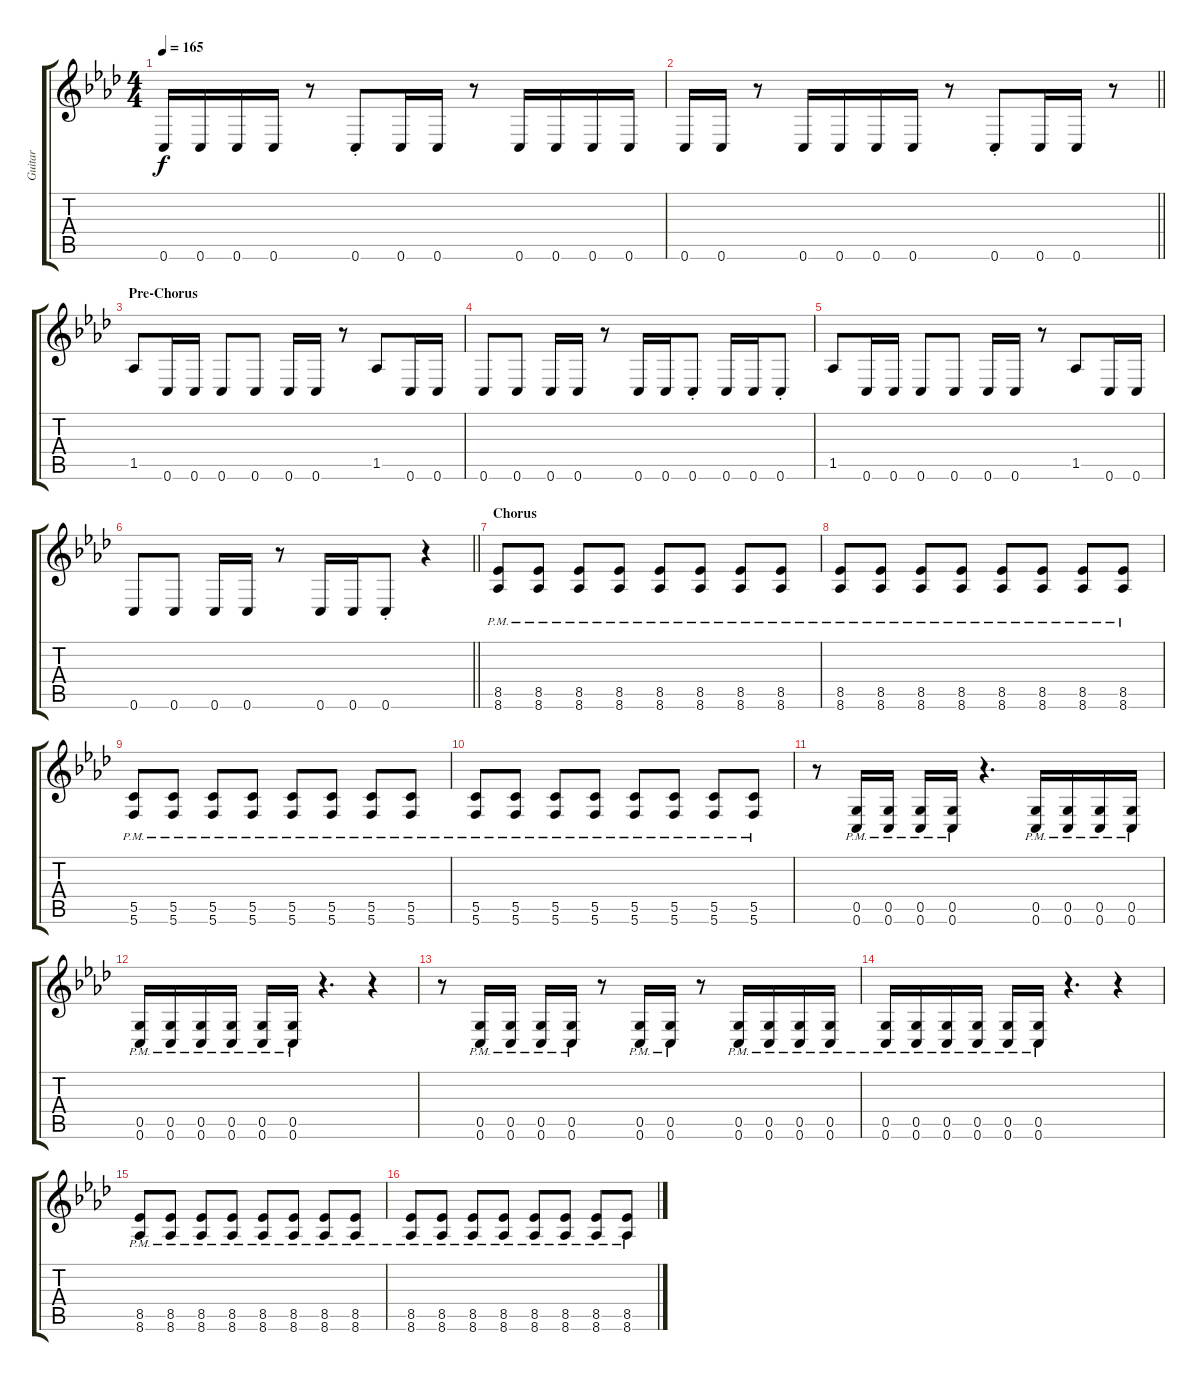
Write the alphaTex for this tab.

\track ("Guitar" "Guitar") {instrument distortionguitar}
\staff {score tabs}
\tuning (D4 A3 F3 C3 G2 C2) {hide}
\ts (4 4)
\tempo 165
\clef g2
\ks ab
0.6.16{dy f} 0.6.16 0.6.16 0.6.16 r.8 0.6{st}.8{beam merge} 0.6.16 0.6.16 r.8 0.6.16 0.6.16 0.6.16 0.6.16 |
\barLineRight lightlight
0.6.16 0.6.16 r.8 0.6.16 0.6.16 0.6.16 0.6.16 r.8 0.6{st}.8{beam merge} 0.6.16 0.6.16 r.8 |
\section ("" "Pre-Chorus")
1.5.8 0.6.16 0.6.16 0.6.8 0.6.8 0.6.16 0.6.16 r.8 1.5.8 0.6.16 0.6.16 |
0.6.8 0.6.8 0.6.16 0.6.16 r.8 0.6.16 0.6.16 0.6{st}.8 0.6.16 0.6.16 0.6{st}.8 |
1.5.8 0.6.16 0.6.16 0.6.8 0.6.8 0.6.16 0.6.16 r.8 1.5.8 0.6.16 0.6.16 |
\barLineRight lightlight
0.6.8 0.6.8 0.6.16 0.6.16 r.8 0.6.16 0.6.16 0.6{st}.8 r.4 |
\section ("" "Chorus")
(8.5{pm} 8.6).8 (8.5{pm} 8.6).8 (8.5{pm} 8.6).8 (8.5{pm} 8.6).8 (8.5{pm} 8.6).8 (8.5{pm} 8.6).8 (8.5{pm} 8.6).8 (8.5{pm} 8.6).8 |
(8.5{pm} 8.6).8 (8.5{pm} 8.6).8 (8.5{pm} 8.6).8 (8.5{pm} 8.6).8 (8.5{pm} 8.6).8 (8.5{pm} 8.6).8 (8.5{pm} 8.6).8 (8.5{pm} 8.6).8 |
(5.5{pm} 5.6).8 (5.5{pm} 5.6).8 (5.5{pm} 5.6).8 (5.5{pm} 5.6).8 (5.5{pm} 5.6).8 (5.5{pm} 5.6).8 (5.5{pm} 5.6).8 (5.5{pm} 5.6).8 |
(5.5{pm} 5.6).8 (5.5{pm} 5.6).8 (5.5{pm} 5.6).8 (5.5{pm} 5.6).8 (5.5{pm} 5.6).8 (5.5{pm} 5.6).8 (5.5{pm} 5.6).8 (5.5{pm} 5.6).8 |
r.8 (0.5{pm} 0.6).16 (0.5{pm} 0.6).16 (0.5{pm} 0.6).16 (0.5{pm} 0.6).16 r.4{d} (0.5{pm} 0.6).16 (0.5{pm} 0.6).16 (0.5{pm} 0.6).16 (0.5{pm} 0.6).16 |
(0.5{pm} 0.6).16 (0.5{pm} 0.6).16 (0.5{pm} 0.6).16 (0.5{pm} 0.6).16 (0.5{pm} 0.6).16 (0.5{pm} 0.6).16 r.4{d} r.4 |
r.8 (0.5{pm} 0.6{pm}).16 (0.5{pm} 0.6).16 (0.5{pm} 0.6).16 (0.5{pm} 0.6).16 r.8 (0.5{pm} 0.6).16 (0.5{pm} 0.6).16 r.8 (0.5{pm} 0.6).16 (0.5{pm} 0.6).16 (0.5{pm} 0.6).16 (0.5{pm} 0.6).16 |
(0.5{pm} 0.6).16 (0.5{pm} 0.6).16 (0.5{pm} 0.6).16 (0.5{pm} 0.6).16 (0.5{pm} 0.6).16 (0.5{pm} 0.6).16 r.4{d} r.4 |
(8.5{pm} 8.6).8 (8.5{pm} 8.6).8 (8.5{pm} 8.6).8 (8.5{pm} 8.6).8 (8.5{pm} 8.6).8 (8.5{pm} 8.6).8 (8.5{pm} 8.6).8 (8.5{pm} 8.6).8 |
(8.5{pm} 8.6).8 (8.5{pm} 8.6).8 (8.5{pm} 8.6).8 (8.5{pm} 8.6).8 (8.5{pm} 8.6).8 (8.5{pm} 8.6).8 (8.5{pm} 8.6).8 (8.5{pm} 8.6).8
